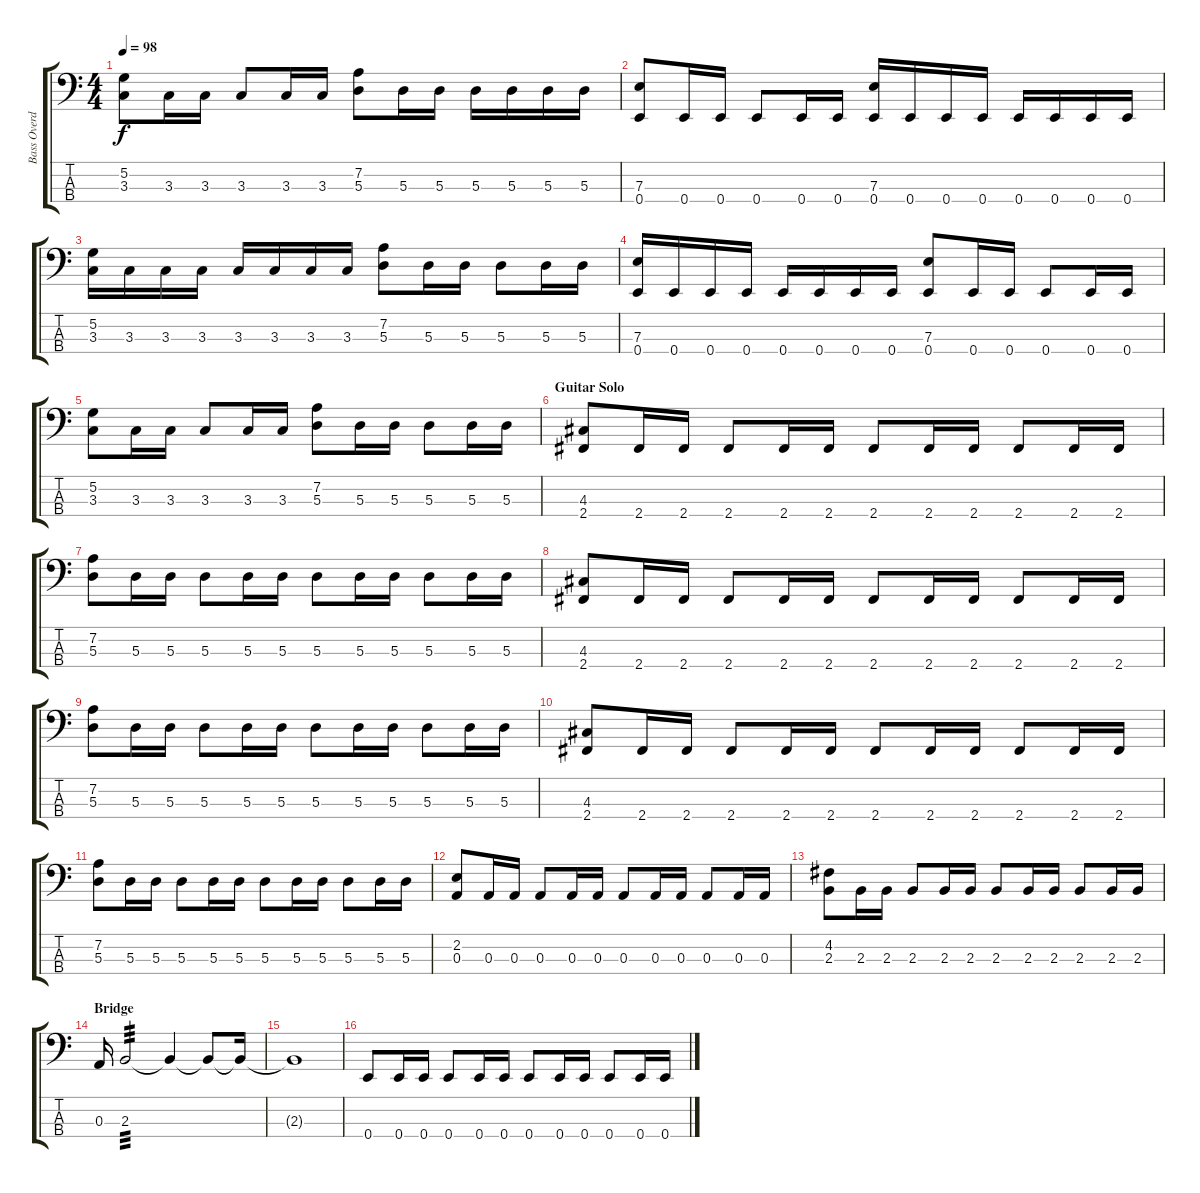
\track ("Bass Overdub" "Bass Overd") {instrument overdrivenguitar}
\staff {score tabs}
\tuning (G2 D2 A1 E1) {hide}
\ts (4 4)
\tempo 98
\clef f4
\ks c
(5.2 3.3).8{dy f} 3.3.16 3.3.16 3.3.8 3.3.16 3.3.16 (7.2 5.3).8 5.3.16 5.3.16 5.3.16 5.3.16 5.3.16 5.3.16 |
(7.3 0.4).8 0.4.16 0.4.16 0.4.8 0.4.16 0.4.16 (7.3 0.4).16 0.4.16 0.4.16 0.4.16 0.4.16 0.4.16 0.4.16 0.4.16 |
(5.2 3.3).16 3.3.16 3.3.16 3.3.16 3.3.16 3.3.16 3.3.16 3.3.16 (7.2 5.3).8 5.3.16 5.3.16 5.3.8 5.3.16 5.3.16 |
(7.3 0.4).16 0.4.16 0.4.16 0.4.16 0.4.16 0.4.16 0.4.16 0.4.16 (7.3 0.4).8 0.4.16 0.4.16 0.4.8 0.4.16 0.4.16 |
(5.2 3.3).8 3.3.16 3.3.16 3.3.8 3.3.16 3.3.16 (7.2 5.3).8 5.3.16 5.3.16 5.3.8 5.3.16 5.3.16 |
\section ("" "Guitar Solo")
(4.3 2.4).8 2.4.16 2.4.16 2.4.8 2.4.16 2.4.16 2.4.8 2.4.16 2.4.16 2.4.8 2.4.16 2.4.16 |
(7.2 5.3).8 5.3.16 5.3.16 5.3.8 5.3.16 5.3.16 5.3.8 5.3.16 5.3.16 5.3.8 5.3.16 5.3.16 |
(4.3 2.4).8 2.4.16 2.4.16 2.4.8 2.4.16 2.4.16 2.4.8 2.4.16 2.4.16 2.4.8 2.4.16 2.4.16 |
(7.2 5.3).8 5.3.16 5.3.16 5.3.8 5.3.16 5.3.16 5.3.8 5.3.16 5.3.16 5.3.8 5.3.16 5.3.16 |
(4.3 2.4).8 2.4.16 2.4.16 2.4.8 2.4.16 2.4.16 2.4.8 2.4.16 2.4.16 2.4.8 2.4.16 2.4.16 |
(7.2 5.3).8 5.3.16 5.3.16 5.3.8 5.3.16 5.3.16 5.3.8 5.3.16 5.3.16 5.3.8 5.3.16 5.3.16 |
(2.2 0.3).8 0.3.16 0.3.16 0.3.8 0.3.16 0.3.16 0.3.8 0.3.16 0.3.16 0.3.8 0.3.16 0.3.16 |
(4.2 2.3).8 2.3.16 2.3.16 2.3.8 2.3.16 2.3.16 2.3.8 2.3.16 2.3.16 2.3.8 2.3.16 2.3.16 |
\section ("" "Bridge")
0.3.16 2.3.2{tp 3} 2.3{t}.4 2.3{t}.8 2.3{t}.16 |
2.3{t}.1 |
0.4.8 0.4.16 0.4.16 0.4.8 0.4.16 0.4.16 0.4.8 0.4.16 0.4.16 0.4.8 0.4.16 0.4.16
